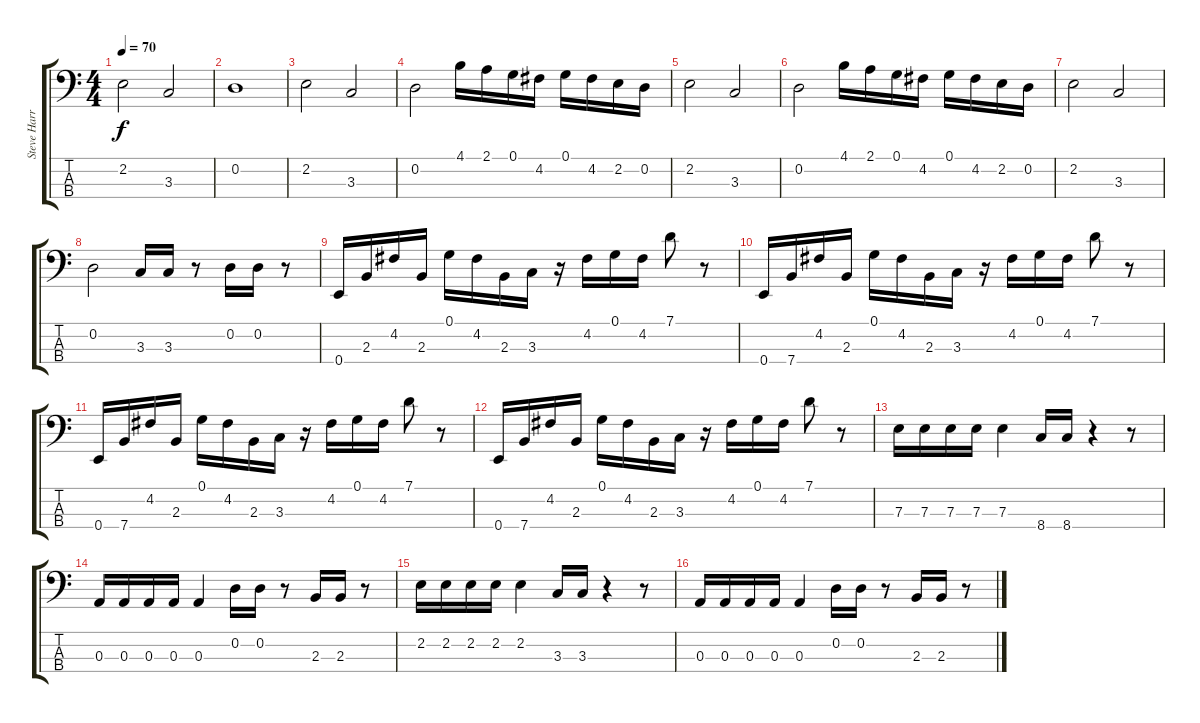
\track ("Steve Harris" "Steve Harr") {instrument fretlessbass}
\staff {score tabs}
\tuning (G2 D2 A1 E1) {hide}
\ts (4 4)
\tempo 70
\clef f4
\ks c
2.2.2{dy f} 3.3.2 |
0.2.1 |
2.2.2 3.3.2 |
0.2.2 4.1.16 2.1.16 0.1.16 4.2.16 0.1.16 4.2.16 2.2.16 0.2.16 |
2.2.2 3.3.2 |
0.2.2 4.1.16 2.1.16 0.1.16 4.2.16 0.1.16 4.2.16 2.2.16 0.2.16 |
2.2.2 3.3.2 |
0.2.2 3.3.16 3.3.16 r.8 0.2.16 0.2.16 r.8 |
0.4.16 2.3.16 4.2.16 2.3.16 0.1.16 4.2.16 2.3.16 3.3.16 r.16 4.2.16 0.1.16 4.2.16 7.1.8 r.8 |
0.4.16 7.4.16 4.2.16 2.3.16 0.1.16 4.2.16 2.3.16 3.3.16 r.16 4.2.16 0.1.16 4.2.16 7.1.8 r.8 |
0.4.16 7.4.16 4.2.16 2.3.16 0.1.16 4.2.16 2.3.16 3.3.16 r.16 4.2.16 0.1.16 4.2.16 7.1.8 r.8 |
0.4.16 7.4.16 4.2.16 2.3.16 0.1.16 4.2.16 2.3.16 3.3.16 r.16 4.2.16 0.1.16 4.2.16 7.1.8 r.8 |
7.3.16 7.3.16 7.3.16 7.3.16 7.3.4 8.4.16 8.4.16 r.4 r.8 |
0.3.16 0.3.16 0.3.16 0.3.16 0.3.4 0.2.16 0.2.16 r.8 2.3.16 2.3.16 r.8 |
2.2.16 2.2.16 2.2.16 2.2.16 2.2.4 3.3.16 3.3.16 r.4 r.8 |
0.3.16 0.3.16 0.3.16 0.3.16 0.3.4 0.2.16 0.2.16 r.8 2.3.16 2.3.16 r.8
